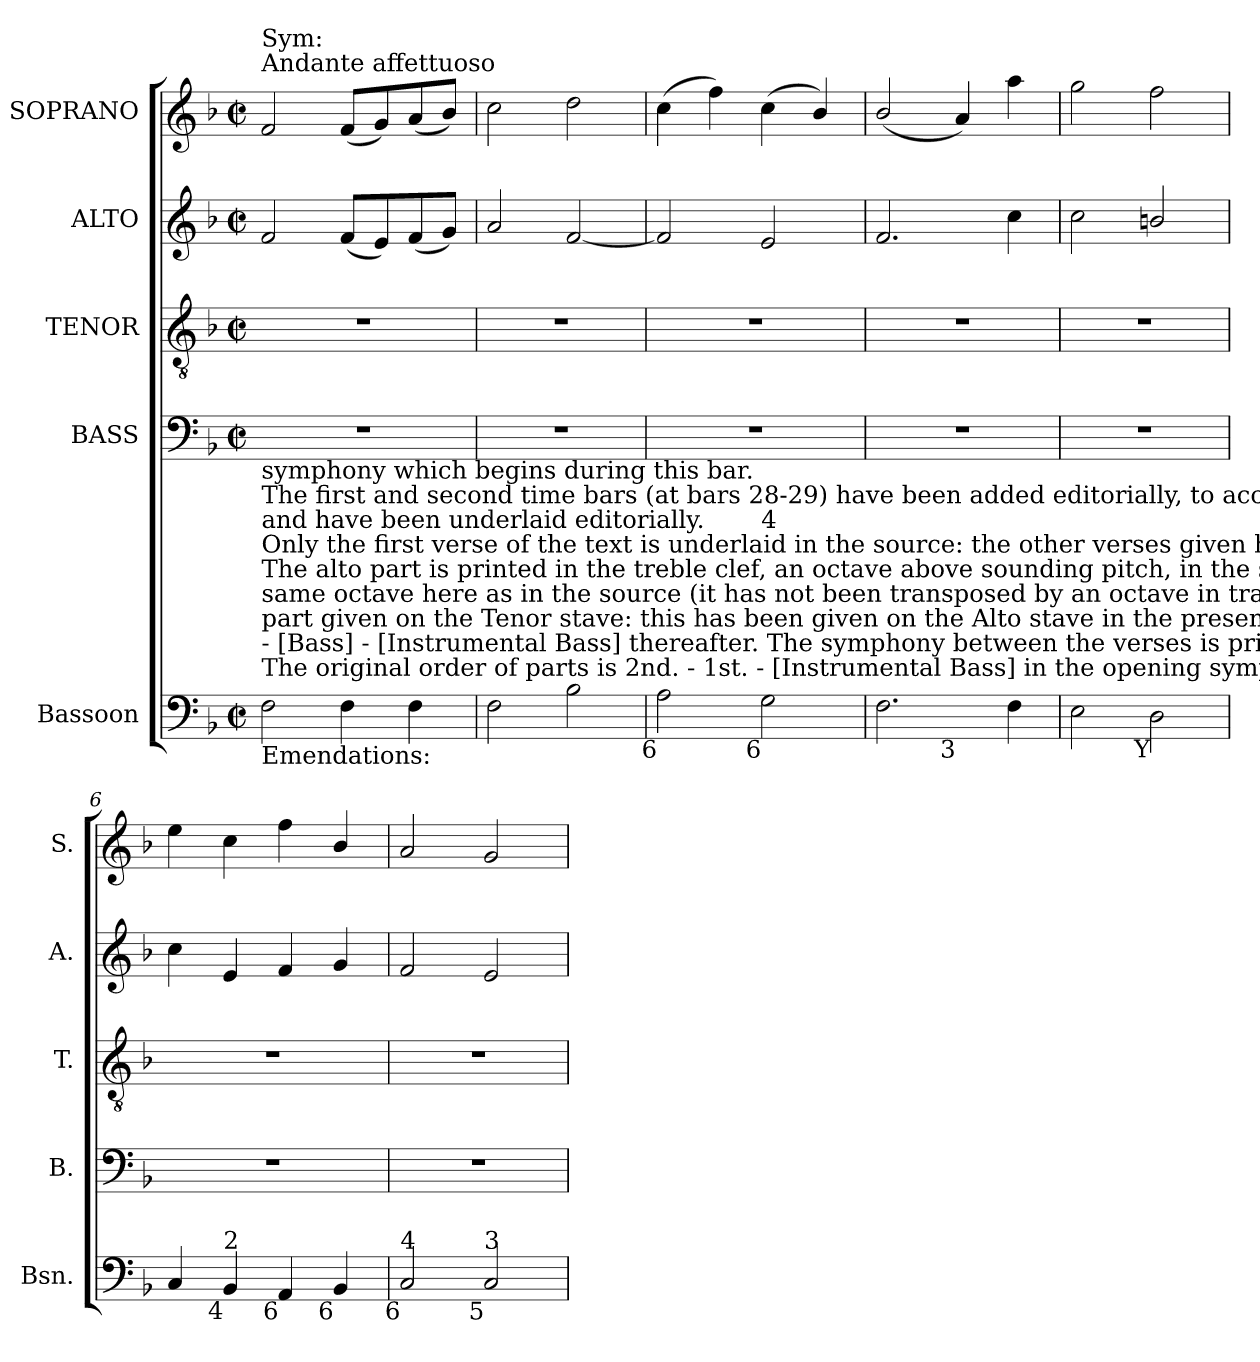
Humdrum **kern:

**kern	**kern	**kern	**kern	**kern
*part5	*part4	*part3	*part2	*part1
*staff5	*staff4	*staff3	*staff2	*staff1
*I"Bassoon	*I"BASS	*I"TENOR	*I"ALTO	*I"SOPRANO
*I'Bsn.	*I'B.	*I'T.	*I'A.	*I'S.
!!LO:PB:g=z
*clefF4	*clefF4	*clefGv2	*clefG2	*clefG2
*	*	*ITrd7c12	*	*
*k[b-]	*k[b-]	*k[b-]	*k[b-]	*k[b-]
*F:	*F:	*F:	*F:	*F:
*M2/2	*M2/2	*M2/2	*M2/2	*M2/2
*met(c|)	*met(c|)	*met(c|)	*met(c|)	*met(c|)
=1	=1	=1	=1	=1
!	!	!	!	!LO:TX:a:t=Andante affettuoso
!	!	!	!	!LO:TX:t=Sym&colon;
!LO:TX:b:t=Emendations&colon;	!	!	!	!
!LO:TX:t=The original order of parts is 2nd. - 1st. - [Instrumental Bass] in the opening symphony and Tenor - [Alto] - Treble	!	!	!	!
!LO:TX:t=- [Bass] - [Instrumental Bass] thereafter. The symphony between the verses is printed in the source with the 2nd.	!	!	!	!
!LO:TX:t=part given on the Tenor stave&colon; this has been given on the Alto stave in the present edition, and is given at the	!	!	!	!
!LO:TX:t=same octave here as in the source (it has not been transposed by an octave in transcription).	!	!	!	!
!LO:TX:t=The alto part is printed in the treble clef, an octave above sounding pitch, in the source.	!	!	!	!
!LO:TX:t=Only the first verse of the text is underlaid in the source&colon; the other verses given here are printed after the music	!	!	!	!
!LO:TX:t=and have been underlaid editorially.	!	!	!	!
!LO:TX:t=The first and second time bars (at bars 28-29) have been added editorially, to accomodate the first note of the	!	!	!	!
!LO:TX:t=symphony which begins during this bar.	!	!	!	!
2Fi\	1r	1r	2fi/	2fi/
4Fi\	.	.	(8fi/L	(8fi/L
.	.	.	8ei/)	8gi/)
4Fi\	.	.	(8fi/	(8ai/
.	.	.	8gi/J)	8b-i/J)
=2	=2	=2	=2	=2
2Fi\	1r	1r	2ai/	2cci\
2B-i\	.	.	[2fi/	2ddi\
=3	=3	=3	=3	=3
!LO:TX:b:rj:t=6	!	!	!	!
2Ai\	1r	1r	2fi/]	(4cci\
.	.	.	.	4ffi\)
!LO:TX:b:rj:t=6	!	!	!	!
!LO:TX:t=4	!	!	!	!
2Gi\	.	.	2ei/	(4cci\
.	.	.	.	4b-i/)
=4	=4	=4	=4	=4
!LO:TX:b:rj:t=4	!	!	!	!
*^	*	*	*	*
2.Fi\	2ryy	1r	1r	2.fi/	(2b-i/
!	!LO:TX:b:rj:t=3	!	!	!	!
.	2ryy	.	.	.	4ai/)
4Fi\	.	.	.	4cci\	4aai\
=5	=5	=5	=5	=5	=5
!LO:TX:b:rj:t=6	!	!	!	!	!
*v	*v	*	*	*	*
2Ei\	1r	1r	2cci\	2ggi\
!LO:TX:b:rj:t=Y	!	!	!	!
2Di\	.	.	2bni/	2ffi\
=6	=6	=6	=6	=6
4Ci/	1r	1r	4cci\	4eei\
!LO:TX:b:rj:t=4	!	!	!	!
!LO:TX:t=2	!	!	!	!
4BB-i/	.	.	4ei/	4cci\
!LO:TX:b:rj:t=6	!	!	!	!
4AAi/	.	.	4fi/	4ffi\
!LO:TX:b:rj:t=6	!	!	!	!
4BB-i/	.	.	4gi/	4b-i/
=7	=7	=7	=7	=7
!LO:TX:b:rj:t=6	!	!	!	!
!LO:TX:t=4	!	!	!	!
2Ci/	1r	1r	2fi/	2ai/
!LO:TX:b:rj:t=5	!	!	!	!
!LO:TX:t=3	!	!	!	!
2Ci/	.	.	2ei/	2gi/
=	=	=	=	=
*-	*-	*-	*-	*-
